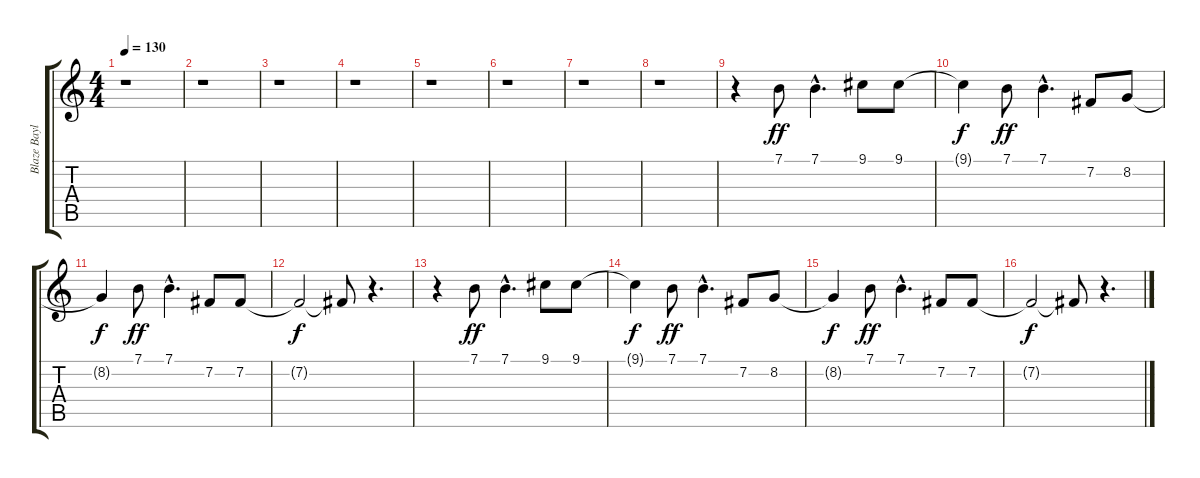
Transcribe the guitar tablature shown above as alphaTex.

\track ("Blaze Bayley" "Blaze Bayl") {instrument choiraahs}
\staff {score tabs}
\tuning (E4 B3 G3 D3 A2 E2) {hide}
\ts (4 4)
\tempo 130
\tempo 120
\tempo 130
\clef g2
\ks c
r.1{dy ff instrument choiraahs} |
r.1 |
r.1 |
r.1 |
r.1 |
r.1 |
r.1 |
r.1 |
r.4 7.1.8 7.1{hac}.4{d} 9.1.8 9.1.8 |
9.1{t}.4{dy f} 7.1.8{dy ff} 7.1{hac}.4{d} 7.2.8 8.2.8 |
8.2{t}.4{dy f} 7.1.8{dy ff} 7.1{hac}.4{d} 7.2.8 7.2.8 |
7.2{t}.2{dy f} 7.2{t}.8 r.4{d} |
r.4 7.1.8{dy ff} 7.1{hac}.4{d} 9.1.8 9.1.8 |
9.1{t}.4{dy f} 7.1.8{dy ff} 7.1{hac}.4{d} 7.2.8 8.2.8 |
8.2{t}.4{dy f} 7.1.8{dy ff} 7.1{hac}.4{d} 7.2.8 7.2.8 |
7.2{t}.2{dy f} 7.2{t}.8 r.4{d}
